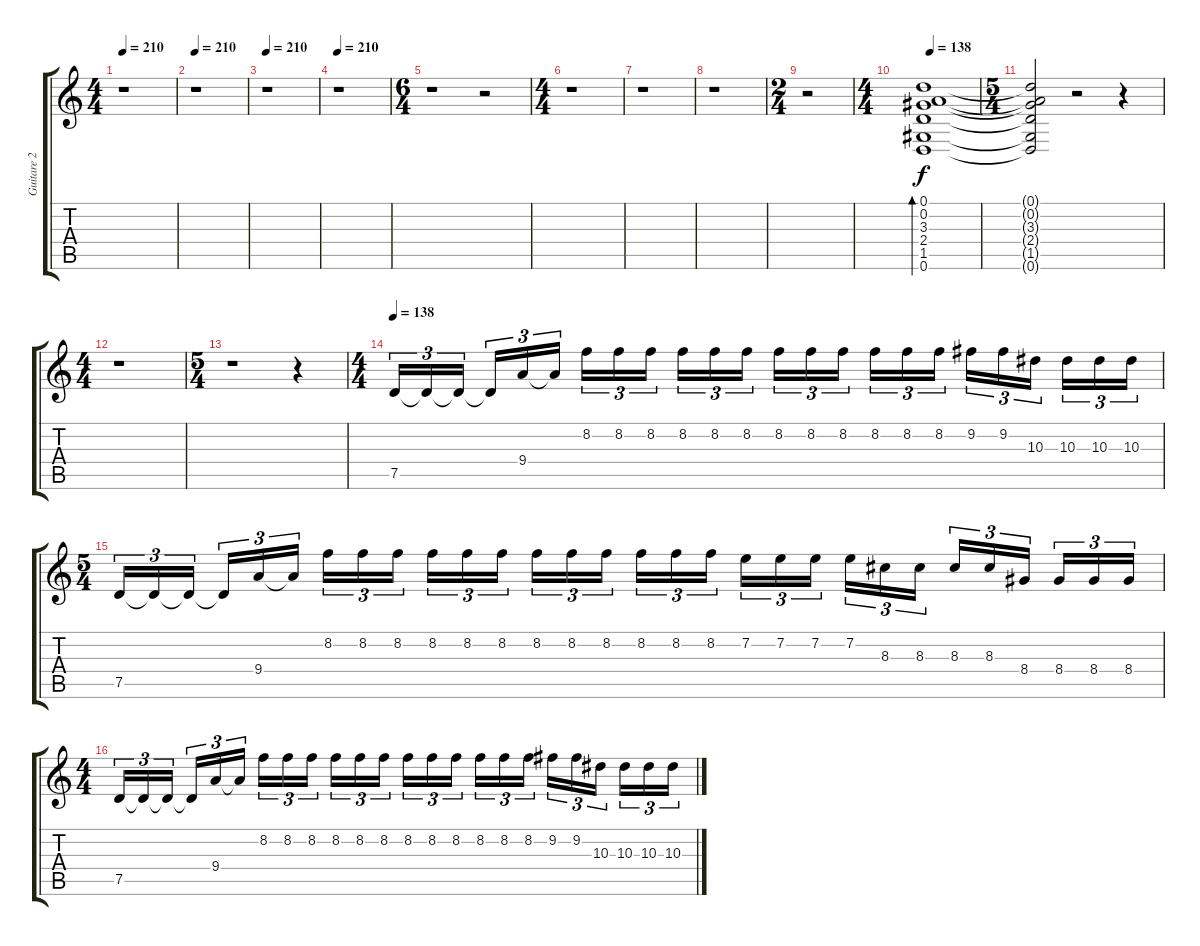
\track ("Guitare 2" "Guitare 2") {instrument overdrivenguitar}
\staff {score tabs}
\tuning (D4 A3 F3 C3 G2 D2) {hide}
\ts (4 4)
\tempo 210
\clef g2
\ks c
r.1{dy f} |
\tempo 210
r.1 |
\tempo 210
r.1 |
\tempo 210
r.1 |
\ts (6 4)
r.1 r.2 |
\ts (4 4)
r.1 |
r.1 |
r.1 |
\ts (2 4)
r.2 |
\ts (4 4)
\tempo 138
(0.1 0.2 3.3 2.4 1.5 0.6).1{bd 480} |
\ts (5 4)
(0.1{t} 0.2{t} 3.3{t} 2.4{t} 1.5{t} 0.6{t}).2 r.2 r.4 |
\ts (4 4)
r.1 |
\ts (5 4)
r.1 r.4 |
\ts (4 4)
\tempo 138
7.5.16{tu (3 2)} 7.5{t}.16{tu (3 2)} 7.5{t}.16{tu (3 2)} 7.5{t}.16{tu (3 2)} 9.4.16{tu (3 2)} 9.4{t}.16{tu (3 2)} 8.2.16{tu (3 2)} 8.2.16{tu (3 2)} 8.2.16{tu (3 2)} 8.2.16{tu (3 2)} 8.2.16{tu (3 2)} 8.2.16{tu (3 2)} 8.2.16{tu (3 2)} 8.2.16{tu (3 2)} 8.2.16{tu (3 2)} 8.2.16{tu (3 2)} 8.2.16{tu (3 2)} 8.2.16{tu (3 2)} 9.2.16{tu (3 2)} 9.2.16{tu (3 2)} 10.3.16{tu (3 2)} 10.3.16{tu (3 2)} 10.3.16{tu (3 2)} 10.3.16{tu (3 2)} |
\ts (5 4)
7.5.16{tu (3 2)} 7.5{t}.16{tu (3 2)} 7.5{t}.16{tu (3 2)} 7.5{t}.16{tu (3 2)} 9.4.16{tu (3 2)} 9.4{t}.16{tu (3 2)} 8.2.16{tu (3 2)} 8.2.16{tu (3 2)} 8.2.16{tu (3 2)} 8.2.16{tu (3 2)} 8.2.16{tu (3 2)} 8.2.16{tu (3 2)} 8.2.16{tu (3 2)} 8.2.16{tu (3 2)} 8.2.16{tu (3 2)} 8.2.16{tu (3 2)} 8.2.16{tu (3 2)} 8.2.16{tu (3 2)} 7.2.16{tu (3 2)} 7.2.16{tu (3 2)} 7.2.16{tu (3 2)} 7.2.16{tu (3 2)} 8.3.16{tu (3 2)} 8.3.16{tu (3 2)} 8.3.16{tu (3 2)} 8.3.16{tu (3 2)} 8.4.16{tu (3 2)} 8.4.16{tu (3 2)} 8.4.16{tu (3 2)} 8.4.16{tu (3 2)} |
\ts (4 4)
7.5.16{tu (3 2)} 7.5{t}.16{tu (3 2)} 7.5{t}.16{tu (3 2)} 7.5{t}.16{tu (3 2)} 9.4.16{tu (3 2)} 9.4{t}.16{tu (3 2)} 8.2.16{tu (3 2)} 8.2.16{tu (3 2)} 8.2.16{tu (3 2)} 8.2.16{tu (3 2)} 8.2.16{tu (3 2)} 8.2.16{tu (3 2)} 8.2.16{tu (3 2)} 8.2.16{tu (3 2)} 8.2.16{tu (3 2)} 8.2.16{tu (3 2)} 8.2.16{tu (3 2)} 8.2.16{tu (3 2)} 9.2.16{tu (3 2)} 9.2.16{tu (3 2)} 10.3.16{tu (3 2)} 10.3.16{tu (3 2)} 10.3.16{tu (3 2)} 10.3.16{tu (3 2)}
